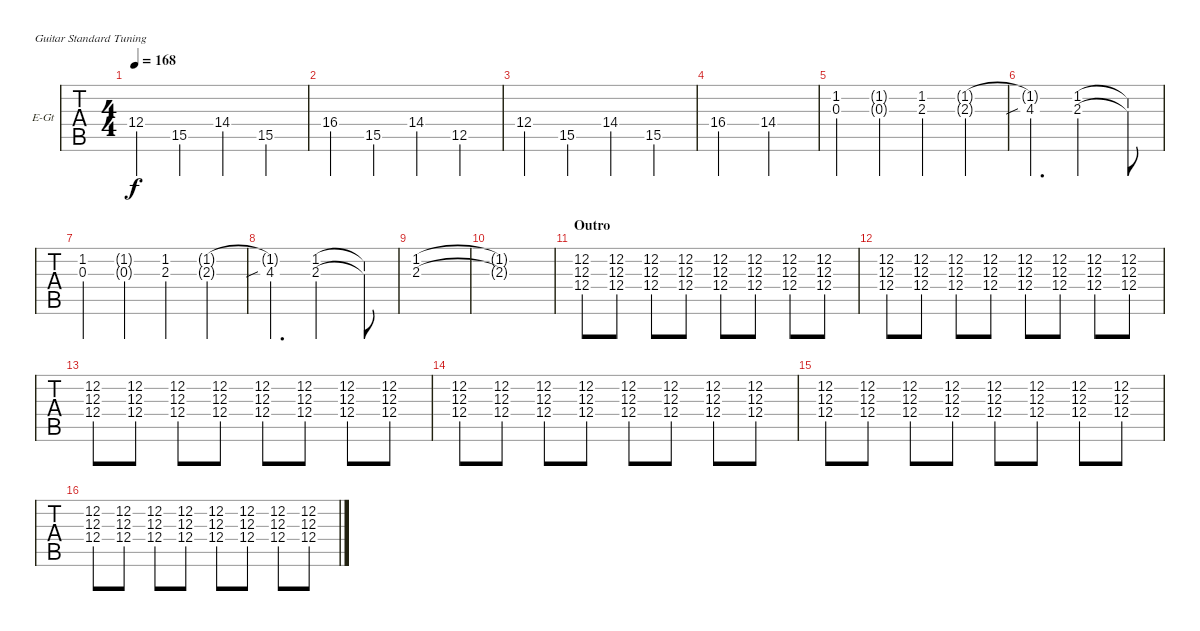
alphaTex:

\bracketExtendMode groupsimilarinstruments
\firstSystemTrackNameOrientation horizontal
\otherSystemsTrackNameOrientation horizontal
\track ("Albert" "E-Gt") {instrument overdrivenguitar}
\staff {tabs}
\tuning (E4 B3 G3 D3 A2 E2)
\ts (4 4)
\tempo 168
\clef g2
\ks c
12.4.4{dy f} 15.5.4 14.4.4 15.5.4 |
16.4.4 15.5.4 14.4.4 12.5.4 |
12.4.4 15.5.4 14.4.4 15.5.4 |
16.4.2 14.4.2 |
(1.2 0.3).4 (1.2{g} 0.3{g}).4 (1.2 2.3).4 (1.2{g} 2.3{g}).4 |
(4.3{sib} 1.2{t}).4{d} (2.3 1.2).2 (2.3{t} 1.2{t}).8 |
(1.2 0.3).4 (1.2{g} 0.3{g}).4 (1.2 2.3).4 (1.2{g} 2.3{g}).4 |
(4.3{sib} 1.2{t}).4{d} (2.3 1.2).2 (2.3{t} 1.2{t}).8 |
(1.2 2.3).1 |
(1.2{t} 2.3{t}).1 |
\section ("" "Outro")
(12.2 12.3 12.4).8 (12.2 12.3 12.4).8 (12.2 12.3 12.4).8 (12.2 12.3 12.4).8 (12.2 12.3 12.4).8 (12.2 12.3 12.4).8 (12.2 12.3 12.4).8 (12.2 12.3 12.4).8 |
(12.2 12.3 12.4).8 (12.2 12.3 12.4).8 (12.2 12.3 12.4).8 (12.2 12.3 12.4).8 (12.2 12.3 12.4).8 (12.2 12.3 12.4).8 (12.2 12.3 12.4).8 (12.2 12.3 12.4).8 |
(12.2 12.3 12.4).8 (12.2 12.3 12.4).8 (12.2 12.3 12.4).8 (12.2 12.3 12.4).8 (12.2 12.3 12.4).8 (12.2 12.3 12.4).8 (12.2 12.3 12.4).8 (12.2 12.3 12.4).8 |
(12.2 12.3 12.4).8 (12.2 12.3 12.4).8 (12.2 12.3 12.4).8 (12.2 12.3 12.4).8 (12.2 12.3 12.4).8 (12.2 12.3 12.4).8 (12.2 12.3 12.4).8 (12.2 12.3 12.4).8 |
(12.2 12.3 12.4).8 (12.2 12.3 12.4).8 (12.2 12.3 12.4).8 (12.2 12.3 12.4).8 (12.2 12.3 12.4).8 (12.2 12.3 12.4).8 (12.2 12.3 12.4).8 (12.2 12.3 12.4).8 |
(12.2 12.3 12.4).8 (12.2 12.3 12.4).8 (12.2 12.3 12.4).8 (12.2 12.3 12.4).8 (12.2 12.3 12.4).8 (12.2 12.3 12.4).8 (12.2 12.3 12.4).8 (12.2 12.3 12.4).8
